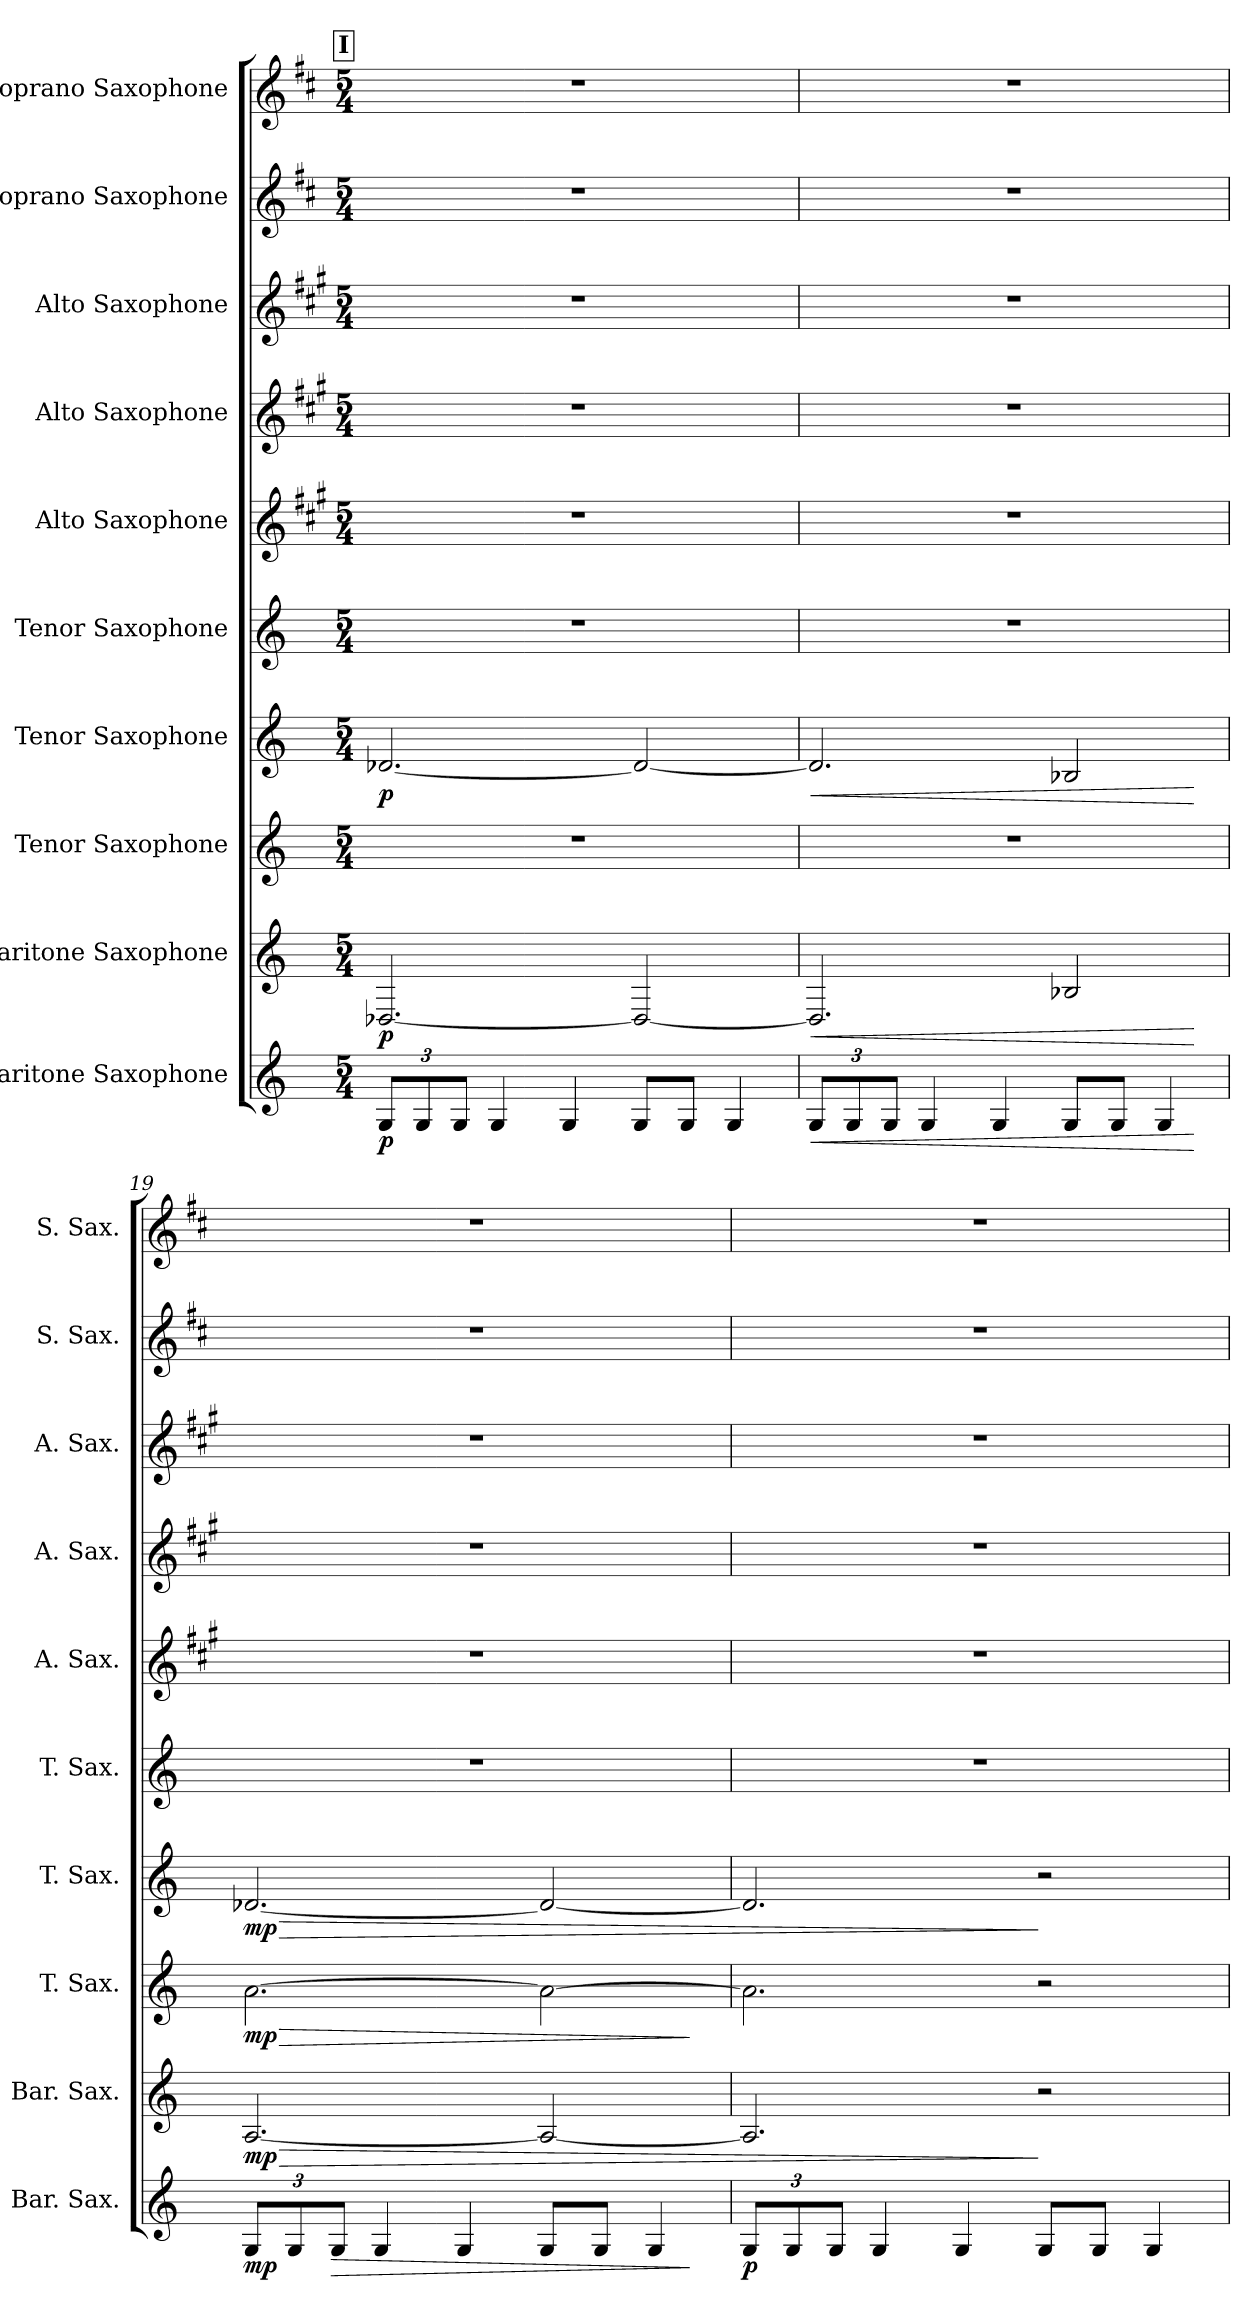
**kern	**dynam	**kern	**dynam	**kern	**dynam	**kern	**dynam	**kern	**kern	**kern	**kern	**kern	**kern
*part10	*part10	*part9	*part9	*part8	*part8	*part7	*part7	*part6	*part5	*part4	*part3	*part2	*part1
*staff10	*staff10	*staff9	*staff9	*staff8	*staff8	*staff7	*staff7	*staff6	*staff5	*staff4	*staff3	*staff2	*staff1
*I"Baritone Saxophone	*	*I"Baritone Saxophone	*	*I"Tenor Saxophone	*	*I"Tenor Saxophone	*	*I"Tenor Saxophone	*I"Alto Saxophone	*I"Alto Saxophone	*I"Alto Saxophone	*I"Soprano Saxophone	*I"Soprano Saxophone
*I'Bar. Sax.	*	*I'Bar. Sax.	*	*I'T. Sax.	*	*I'T. Sax.	*	*I'T. Sax.	*I'A. Sax.	*I'A. Sax.	*I'A. Sax.	*I'S. Sax.	*I'S. Sax.
*clefG2	*	*clefG2	*	*clefG2	*	*clefG2	*	*clefG2	*clefG2	*clefG2	*clefG2	*clefG2	*clefG2
*ITrd12c21	*	*ITrd12c21	*	*ITrd8c14	*	*ITrd8c14	*	*ITrd8c14	*ITrd5c9	*ITrd5c9	*ITrd5c9	*ITrd1c2	*ITrd1c2
*k[]	*	*k[]	*	*k[]	*	*k[]	*	*k[]	*k[]	*k[]	*k[]	*k[]	*k[]
*M5/4	*	*M5/4	*	*M5/4	*	*M5/4	*	*M5/4	*M5/4	*M5/4	*M5/4	*M5/4	*M5/4
*Xbrackettup	*	*	*	*	*	*	*	*	*	*	*	*	*
!!LO:REH:place=s1:a:B:fs=14:t=I
=17	=17	=17	=17	=17	=17	=17	=17	=17	=17	=17	=17	=17	=17
!	!LO:DY:b	!	!LO:DY:b	!	!	!	!LO:DY:b	!	!	!	!	!	!
12GG/L	p	[2.DD-X/	p	4%5r	.	[2.D-X/	p	4%5r	4%5r	4%5r	4%5r	4%5r	4%5r
12GG/	.	.	.	.	.	.	.	.	.	.	.	.	.
12GG/J	.	.	.	.	.	.	.	.	.	.	.	.	.
4GG/	.	.	.	.	.	.	.	.	.	.	.	.	.
4GG/	.	.	.	.	.	.	.	.	.	.	.	.	.
8GG/L	.	2DD-/_	.	.	.	2D-/_	.	.	.	.	.	.	.
8GG/J	.	.	.	.	.	.	.	.	.	.	.	.	.
4GG/	.	.	.	.	.	.	.	.	.	.	.	.	.
!!LO:PB:g=z
=18	=18	=18	=18	=18	=18	=18	=18	=18	=18	=18	=18	=18	=18
!	!LO:HP:b	!	!LO:HP:b	!	!	!	!LO:HP:b	!	!	!	!	!	!
12GG/L	<	2.DD-/]	<	4%5r	.	2.D-/]	<	4%5r	4%5r	4%5r	4%5r	4%5r	4%5r
12GG/	.	.	.	.	.	.	.	.	.	.	.	.	.
12GG/J	.	.	.	.	.	.	.	.	.	.	.	.	.
4GG/	.	.	.	.	.	.	.	.	.	.	.	.	.
4GG/	.	.	.	.	.	.	.	.	.	.	.	.	.
8GG/L	.	2BB-X/	.	.	.	2BB-X/	.	.	.	.	.	.	.
8GG/J	.	.	.	.	.	.	.	.	.	.	.	.	.
4GG/	.	.	.	.	.	.	.	.	.	.	.	.	.
.	[	.	[	.	.	.	[	.	.	.	.	.	.
=19	=19	=19	=19	=19	=19	=19	=19	=19	=19	=19	=19	=19	=19
!	!LO:DY:b	!	!LO:HP:b	!	!LO:HP:b	!	!LO:HP:b	!	!	!	!	!	!
!	!	!	!LO:DY:n=1:b	!	!LO:DY:n=1:b	!	!LO:DY:n=1:b	!	!	!	!	!	!
12GG/L	mp	[2.AA/	> mp	[2.A\	> mp	[2.D-X/	> mp	4%5r	4%5r	4%5r	4%5r	4%5r	4%5r
12GG/	.	.	.	.	.	.	.	.	.	.	.	.	.
!	!LO:HP:b	!	!	!	!	!	!	!	!	!	!	!	!
12GG/J	>	.	.	.	.	.	.	.	.	.	.	.	.
4GG/	.	.	.	.	.	.	.	.	.	.	.	.	.
4GG/	.	.	.	.	.	.	.	.	.	.	.	.	.
8GG/L	.	2AA/_	.	2A\_	.	2D-/_	.	.	.	.	.	.	.
8GG/J	.	.	.	.	.	.	.	.	.	.	.	.	.
4GG/	.	.	.	.	.	.	.	.	.	.	.	.	.
.	]	.	.	.	]	.	.	.	.	.	.	.	.
=20	=20	=20	=20	=20	=20	=20	=20	=20	=20	=20	=20	=20	=20
!	!LO:DY:b	!	!	!	!	!	!	!	!	!	!	!	!
12GG/L	p	2.AA/]	.	2.A\]	.	2.D-/]	.	4%5r	4%5r	4%5r	4%5r	4%5r	4%5r
12GG/	.	.	.	.	.	.	.	.	.	.	.	.	.
12GG/J	.	.	.	.	.	.	.	.	.	.	.	.	.
4GG/	.	.	.	.	.	.	.	.	.	.	.	.	.
4GG/	.	.	.	.	.	.	.	.	.	.	.	.	.
!	!	!	!LO:DY:n=1:b	!	!LO:DY:b	!	!LO:DY:n=1:b	!	!	!	!	!	!
8GG/L	.	2r	] other-dynamics	2r	other-dynamics	2r	] other-dynamics	.	.	.	.	.	.
8GG/J	.	.	.	.	.	.	.	.	.	.	.	.	.
4GG/	.	.	.	.	.	.	.	.	.	.	.	.	.
=	=	=	=	=	=	=	=	=	=	=	=	=	=
*-	*-	*-	*-	*-	*-	*-	*-	*-	*-	*-	*-	*-	*-
